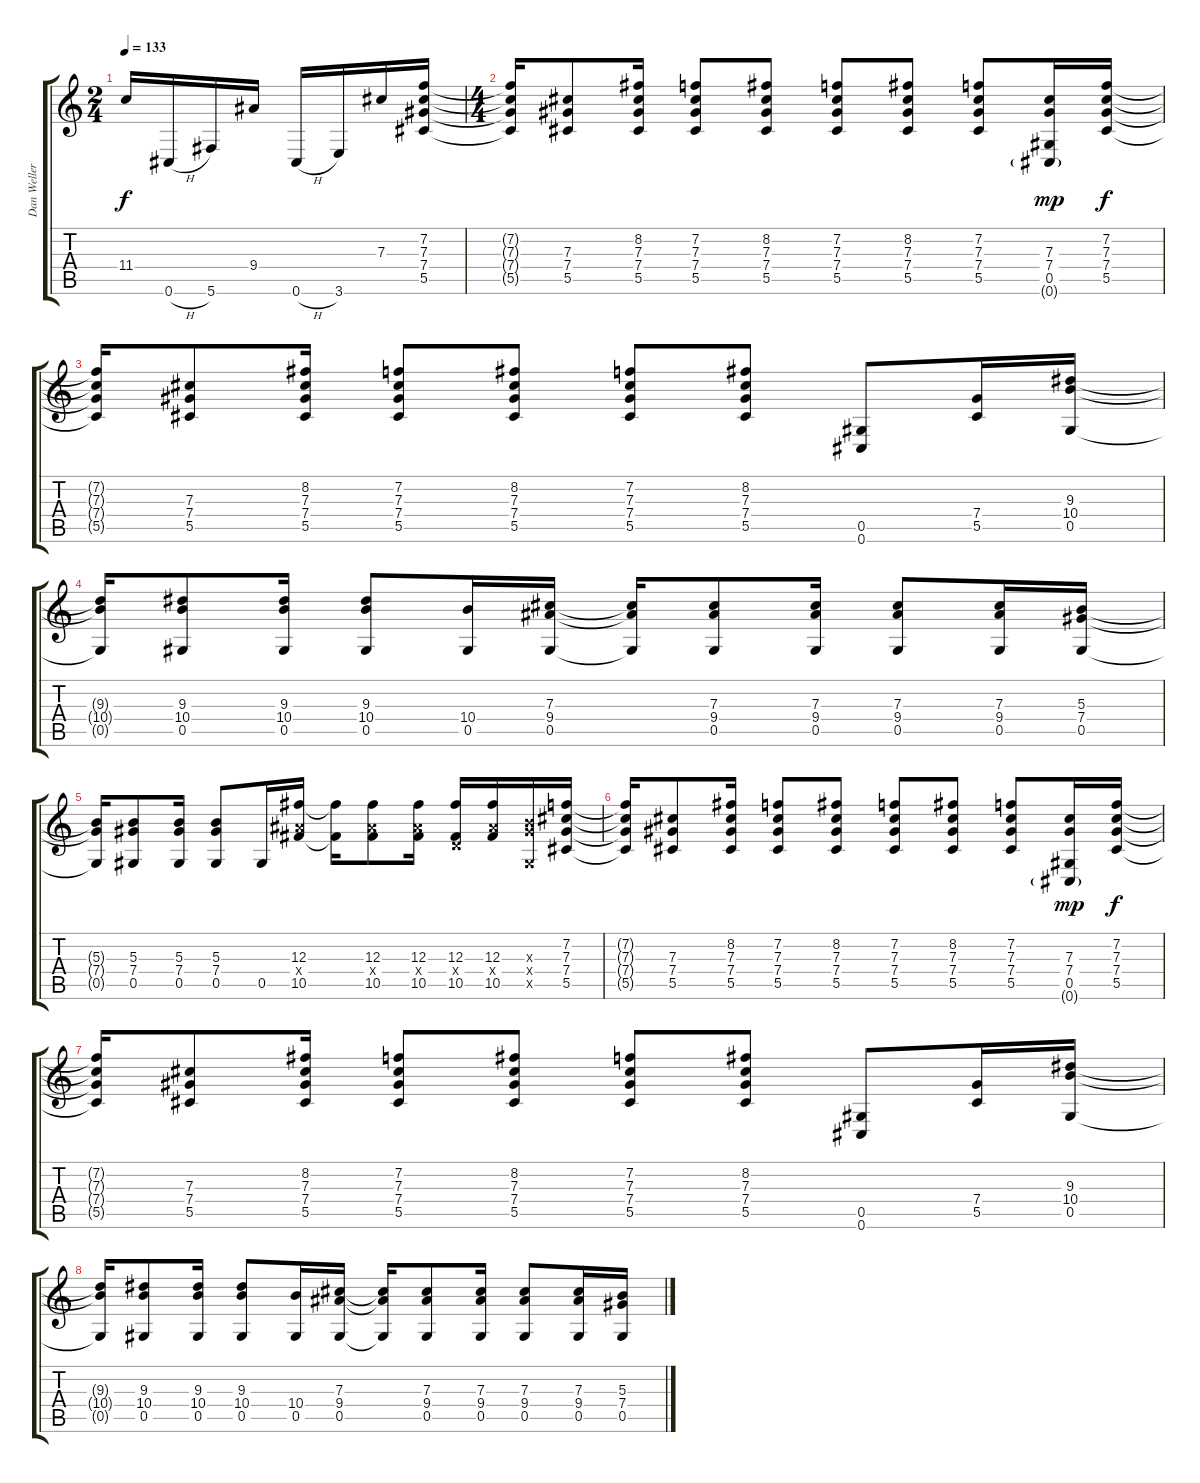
\track ("Dan Weller" "Dan Weller") {instrument distortionguitar}
\staff {score tabs}
\tuning (Eb4 Bb3 Gb3 Db3 Ab2 Db2) {hide}
\ts (2 4)
\tempo 133
\clef g2
\ks c
11.4.16{dy f} 0.6{h}.16 5.6.16 9.4.16 0.6{h}.16 3.6.16 7.3.16 (7.2 7.3 7.4 5.5).16 |
\ts (4 4)
(7.2{t} 7.3{t} 7.4{t} 5.5{t}).16 (7.3 7.4 5.5).8 (8.2 7.3 7.4 5.5).16 (7.2 7.3 7.4 5.5).8 (8.2 7.3 7.4 5.5).8 (7.2 7.3 7.4 5.5).8 (8.2 7.3 7.4 5.5).8 (7.2 7.3 7.4 5.5).8 (7.3 7.4 0.5 0.6{g}).16{dy mp} (7.2 7.3 7.4 5.5).16{dy f} |
(7.2{t} 7.3{t} 7.4{t} 5.5{t}).16 (7.3 7.4 5.5).8 (8.2 7.3 7.4 5.5).16 (7.2 7.3 7.4 5.5).8 (8.2 7.3 7.4 5.5).8 (7.2 7.3 7.4 5.5).8 (8.2 7.3 7.4 5.5).8 (0.5 0.6).8 (7.4 5.5).16 (9.3 10.4 0.5).16 |
(9.3{t} 10.4{t} 0.5{t}).16 (9.3 10.4 0.5).8 (9.3 10.4 0.5).16 (9.3 10.4 0.5).8 (10.4 0.5).16 (7.3 9.4 0.5).16 (7.3{t} 9.4{t} 0.5{t}).16 (7.3 9.4 0.5).8 (7.3 9.4 0.5).16 (7.3 9.4 0.5).8 (7.3 9.4 0.5).16 (5.3 7.4 0.5).16 |
(5.3{t} 7.4{t} 0.5{t}).16 (5.3 7.4 0.5).8 (5.3 7.4 0.5).16 (5.3 7.4 0.5).8 0.5.16 (12.3 9.4{x} 10.5).16 (12.3{t} 10.5{t}).16 (12.3 9.4{x} 10.5).8 (12.3 9.4{x} 10.5).16 (12.3 1.4{x} 10.5).16 (12.3 9.4{x} 10.5).16 (5.3{x} 7.4{x} 0.5{x}).16 (7.2 7.3 7.4 5.5).16 |
(7.2{t} 7.3{t} 7.4{t} 5.5{t}).16 (7.3 7.4 5.5).8 (8.2 7.3 7.4 5.5).16 (7.2 7.3 7.4 5.5).8 (8.2 7.3 7.4 5.5).8 (7.2 7.3 7.4 5.5).8 (8.2 7.3 7.4 5.5).8 (7.2 7.3 7.4 5.5).8 (7.3 7.4 0.5 0.6{g}).16{dy mp} (7.2 7.3 7.4 5.5).16{dy f} |
(7.2{t} 7.3{t} 7.4{t} 5.5{t}).16 (7.3 7.4 5.5).8 (8.2 7.3 7.4 5.5).16 (7.2 7.3 7.4 5.5).8 (8.2 7.3 7.4 5.5).8 (7.2 7.3 7.4 5.5).8 (8.2 7.3 7.4 5.5).8 (0.5 0.6).8 (7.4 5.5).16 (9.3 10.4 0.5).16 |
(9.3{t} 10.4{t} 0.5{t}).16 (9.3 10.4 0.5).8 (9.3 10.4 0.5).16 (9.3 10.4 0.5).8 (10.4 0.5).16 (7.3 9.4 0.5).16 (7.3{t} 9.4{t} 0.5{t}).16 (7.3 9.4 0.5).8 (7.3 9.4 0.5).16 (7.3 9.4 0.5).8 (7.3 9.4 0.5).16 (5.3 7.4 0.5).16
